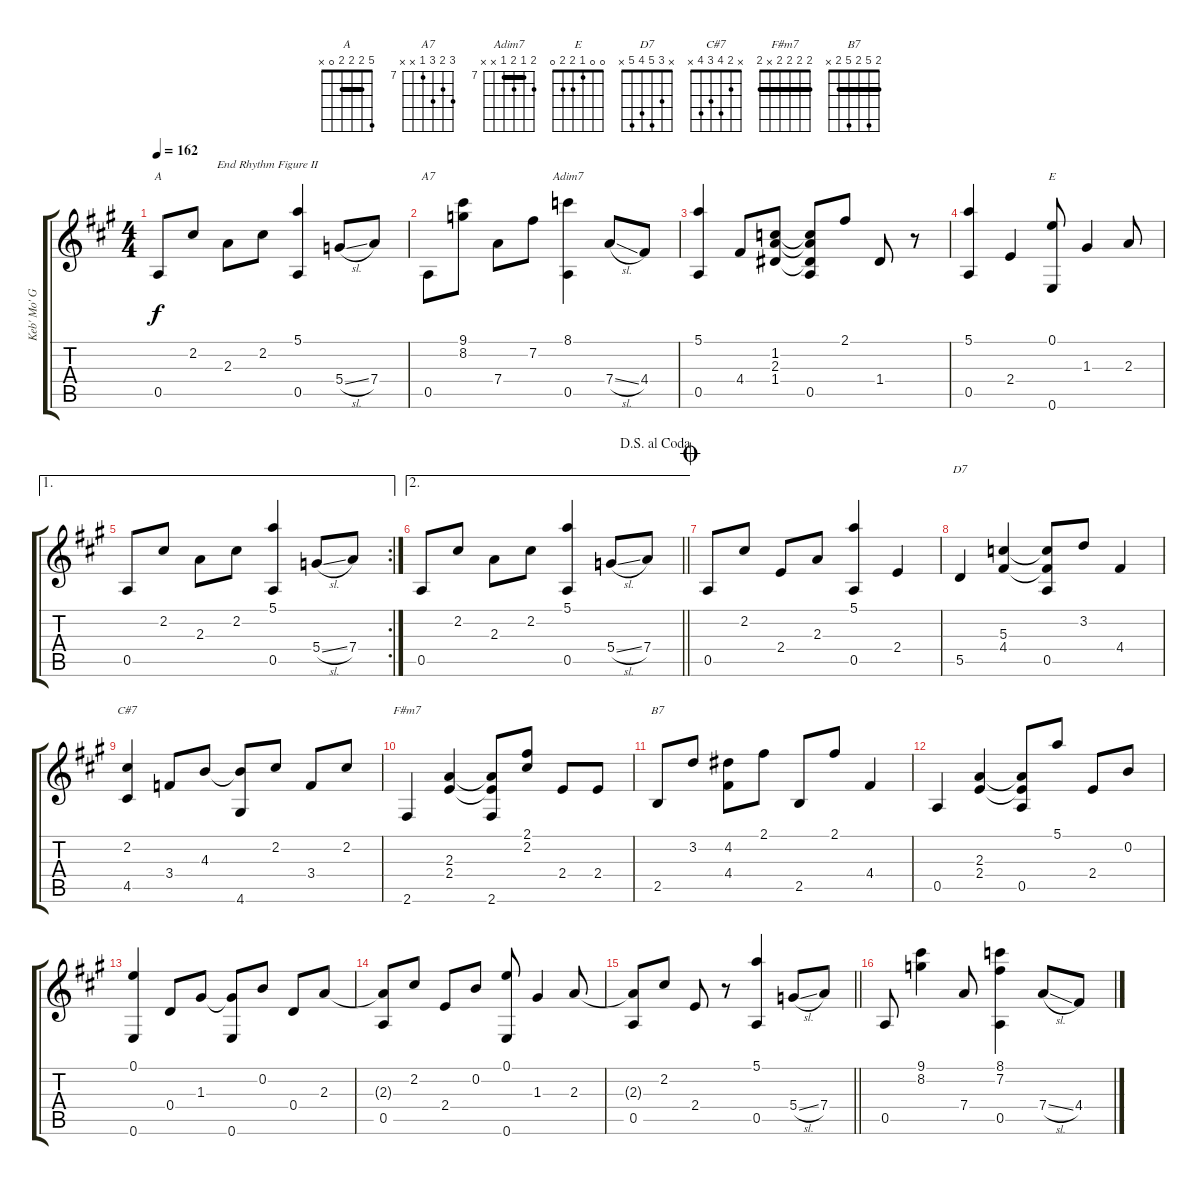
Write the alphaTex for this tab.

\track ("Keb' Mo' Guitar" "Keb' Mo' G") {instrument acousticguitarsteel}
\staff {score tabs}
\tuning (E4 B3 G3 D3 A2 E2) {hide}
\chord ("A" 5 2 2 2 0 x) {barre 2}
\chord ("A7" 9 8 9 7 x x) {firstfret 7}
\chord ("Adim7" 8 7 8 7 x x) {firstfret 7 barre 7}
\chord ("E" 0 0 1 2 2 0)
\chord ("D7" x 3 5 4 5 x)
\chord ("C#7" x 2 4 3 4 x)
\chord ("F#m7" 2 2 2 2 x 2) {barre 2}
\chord ("B7" 2 5 2 5 2 x) {barre 2}
\ts (4 4)
\tempo 162
\clef g2
\ks a
0.5.8{ch "A" dy f} 2.2.8{txt "        End Rhythm Figure II"} 2.3.8 2.2.8 (5.1 0.5).4 5.4{sl}.8 7.4.8 |
0.5.8{ch "A7"} (9.1 8.2).8 7.4.8 7.2.8 (8.1 0.5).4{ch "Adim7"} 7.4{sl}.8 4.4.8 |
(5.1 0.5).4 4.4.8 (1.2 2.3 1.4).8 (1.2{t} 2.3{t} 1.4{t} 0.5).8 2.1.8 1.4.8 r.8 |
(5.1 0.5).4 2.4.4 (0.1 0.6).8{ch "E"} 1.3.4 2.3.8 |
\ae 1
\rc 2
0.5.8 2.2.8 2.3.8 2.2.8 (5.1 0.5).4 5.4{sl}.8 7.4.8 |
\ae 2
\jump dalsegnoalcoda
\barLineRight lightlight
0.5.8 2.2.8 2.3.8 2.2.8 (5.1 0.5).4 5.4{sl}.8 7.4.8 |
\jump coda
0.5.8 2.2.8 2.4.8 2.3.8 (5.1 0.5).4 2.4.4 |
5.5.4{ch "D7"} (5.3 4.4).4 (5.3{t} 4.4{t} 0.5).8 3.2.8 4.4.4 |
(2.2 4.5).4{ch "C#7"} 3.4.8 4.3.8 (4.3{t} 4.6).8 2.2.8 3.4.8 2.2.8 |
2.6.4{ch "F#m7"} (2.3 2.4).4 (2.3{t} 2.4{t} 2.6).8 (2.1 2.2).8 2.4.8 2.4.8 |
2.5.8{ch "B7"} 3.2.8 (4.2 4.4).8 2.1.8 2.5.8 2.1.8 4.4.4 |
0.5.4 (2.3 2.4).4 (2.3{t} 2.4{t} 0.5).8 5.1.8 2.4.8 0.2.8 |
(0.1 0.6).4 0.4.8 1.3.8 (1.3{t} 0.6).8 0.2.8 0.4.8 2.3.8 |
(2.3{t} 0.5).8 2.2.8 2.4.8 0.2.8 (0.1 0.6).8 1.3.4 2.3.8 |
\barLineRight lightlight
(2.3{t} 0.5).8 2.2.8 2.4.8 r.8 (5.1 0.5).4 5.4{sl}.8 7.4.8 |
0.5.8 (9.1 8.2).4 7.4.8 (8.1 7.2 0.5).4 7.4{sl}.8 4.4.8
